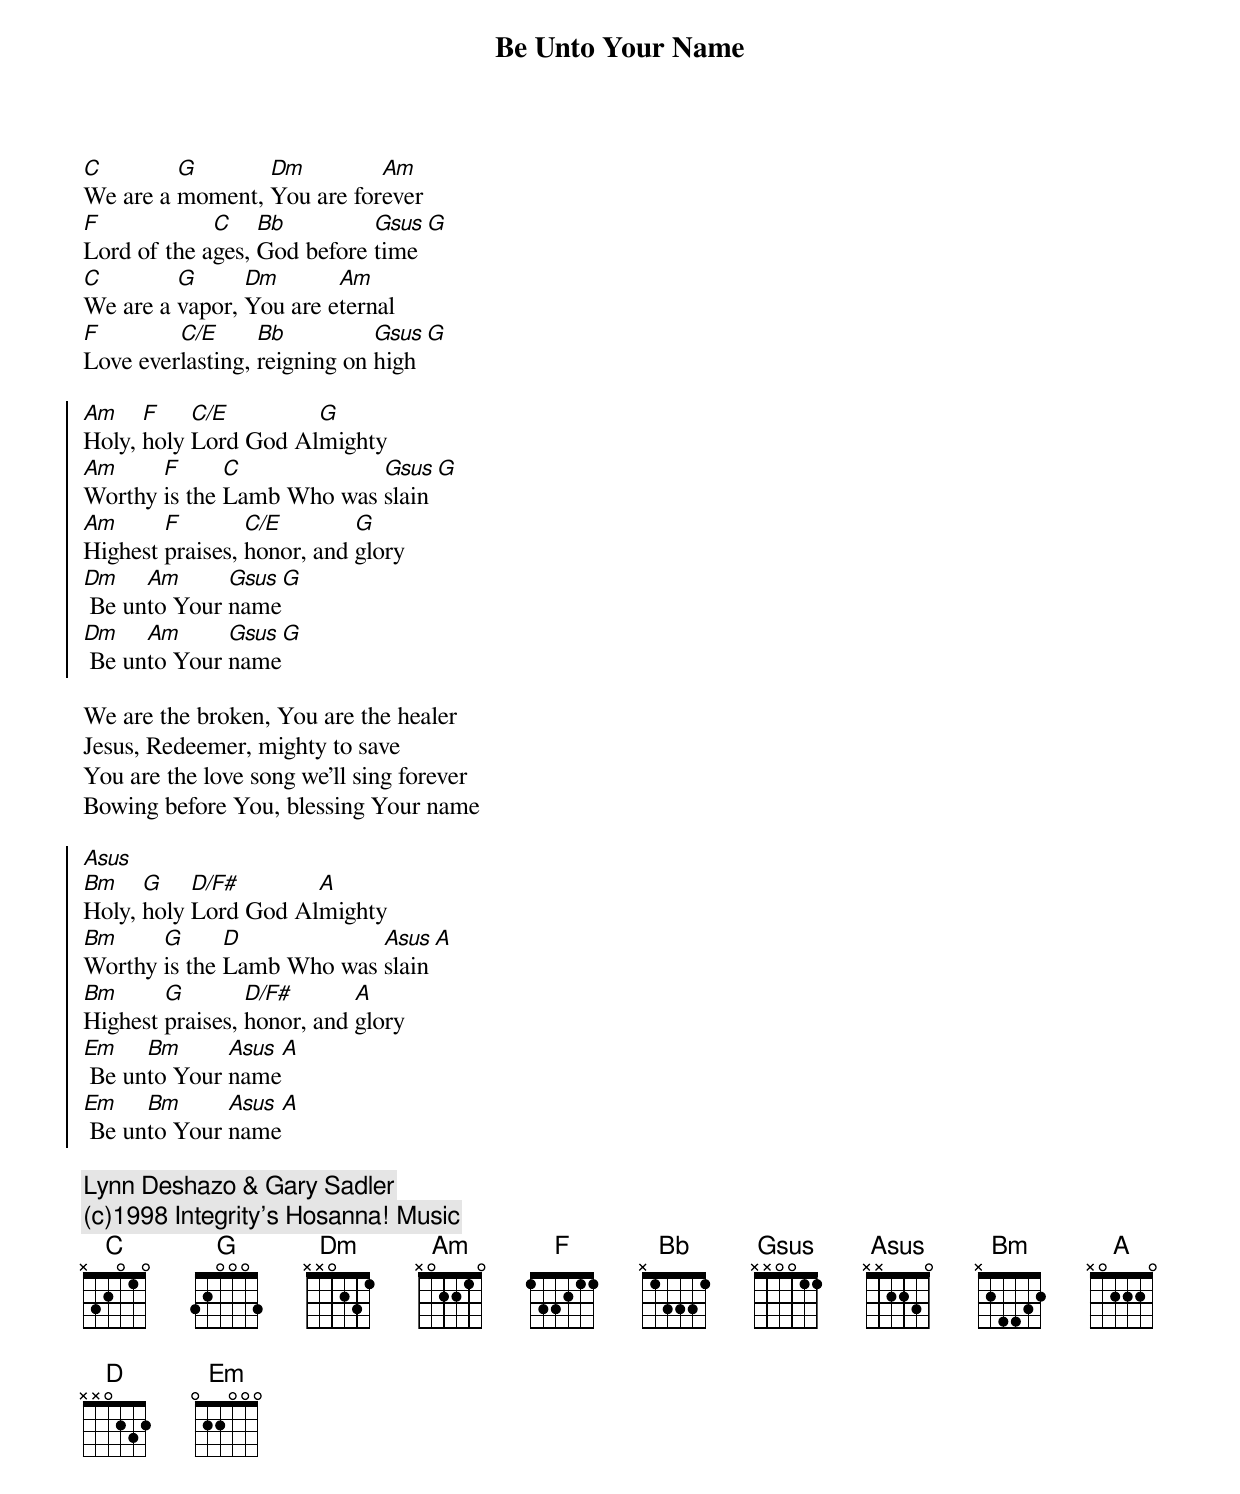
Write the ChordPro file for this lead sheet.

{t:Be Unto Your Name}
[C]We are a [G]moment, [Dm]You are for[Am]ever
[F]Lord of the a[C]ges, [Bb]God before [Gsus]time[G]
[C]We are a [G]vapor, [Dm]You are e[Am]ternal
[F]Love ever[C/E]lasting, [Bb]reigning on [Gsus]high[G]

{soc}
[Am]Holy, [F]holy [C/E]Lord God Al[G]mighty
[Am]Worthy [F]is the [C]Lamb Who was [Gsus]slain[G]
[Am]Highest [F]praises, [C/E]honor, and [G]glory
[Dm] Be un[Am]to Your [Gsus]name[G]
[Dm] Be un[Am]to Your [Gsus]name[G]
{eoc}

We are the broken, You are the healer
Jesus, Redeemer, mighty to save
You are the love song we'll sing forever
Bowing before You, blessing Your name

{soc}
[Asus]
[Bm]Holy, [G]holy [D/F#]Lord God Al[A]mighty
[Bm]Worthy [G]is the [D]Lamb Who was [Asus]slain[A]
[Bm]Highest [G]praises, [D/F#]honor, and [A]glory
[Em] Be un[Bm]to Your [Asus]name[A]
[Em] Be un[Bm]to Your [Asus]name[A]
{eoc}

{c:Lynn Deshazo & Gary Sadler}
{c:(c)1998 Integrity's Hosanna! Music}
